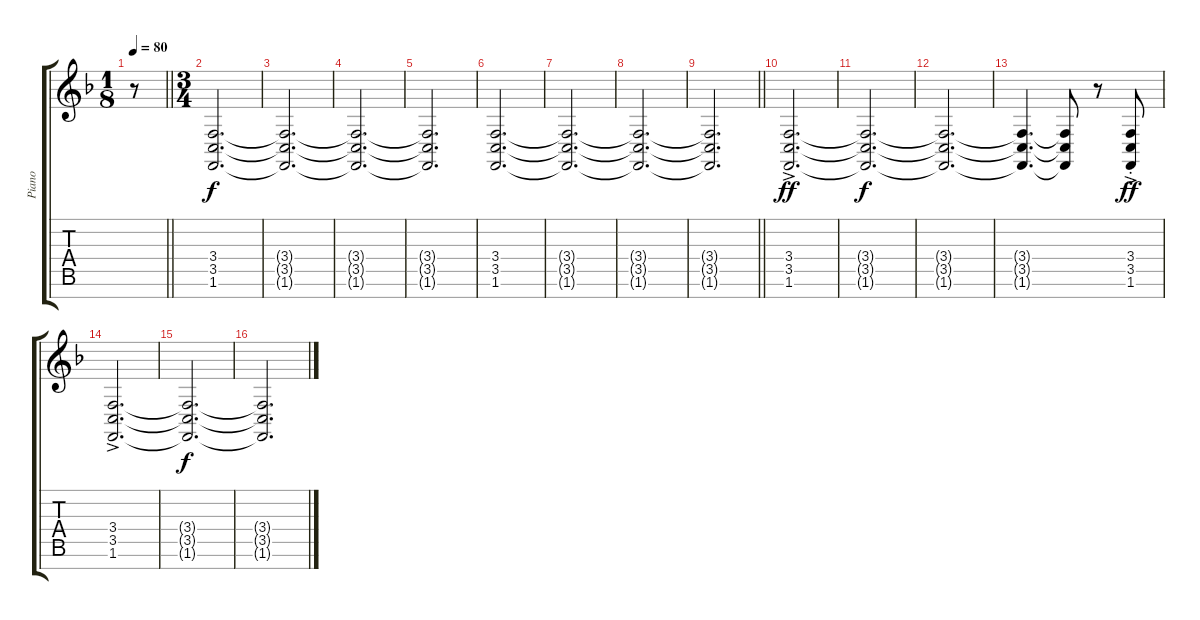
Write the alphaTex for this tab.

\track ("Piano" "Piano") {instrument acousticgrandpiano}
\staff {score tabs}
\tuning (E4 B3 G3 D3 A2 E2 B1) {hide}
\ts (1 8)
\tempo 80
\clef g2
\barLineRight lightlight
\ks f
r.8{dy f instrument acousticgrandpiano} |
\ts (3 4)
(3.4 3.5 1.6).2{d} |
(3.4{t} 3.5{t} 1.6{t}).2{d} |
(3.4{t} 3.5{t} 1.6{t}).2{d} |
(3.4{t} 3.5{t} 1.6{t}).2{d} |
(3.4 3.5 1.6).2{d} |
(3.4{t} 3.5{t} 1.6{t}).2{d} |
(3.4{t} 3.5{t} 1.6{t}).2{d} |
\barLineRight lightlight
(3.4{t} 3.5{t} 1.6{t}).2{d} |
(3.4{ac} 3.5{ac} 1.6{ac}).2{d dy ff} |
(3.4{t} 3.5{t} 1.6{t}).2{d dy f} |
(3.4{t} 3.5{t} 1.6{t}).2{d} |
(3.4{t} 3.5{t} 1.6{t}).4{d} (3.4{t} 3.5{t} 1.6{t}).8 r.8 (3.4{ac st} 3.5{ac st} 1.6{ac st}).8{dy ff} |
(3.4{ac} 3.5{ac} 1.6{ac}).2{d} |
(3.4{t} 3.5{t} 1.6{t}).2{d dy f} |
(3.4{t} 3.5{t} 1.6{t}).2{d}
